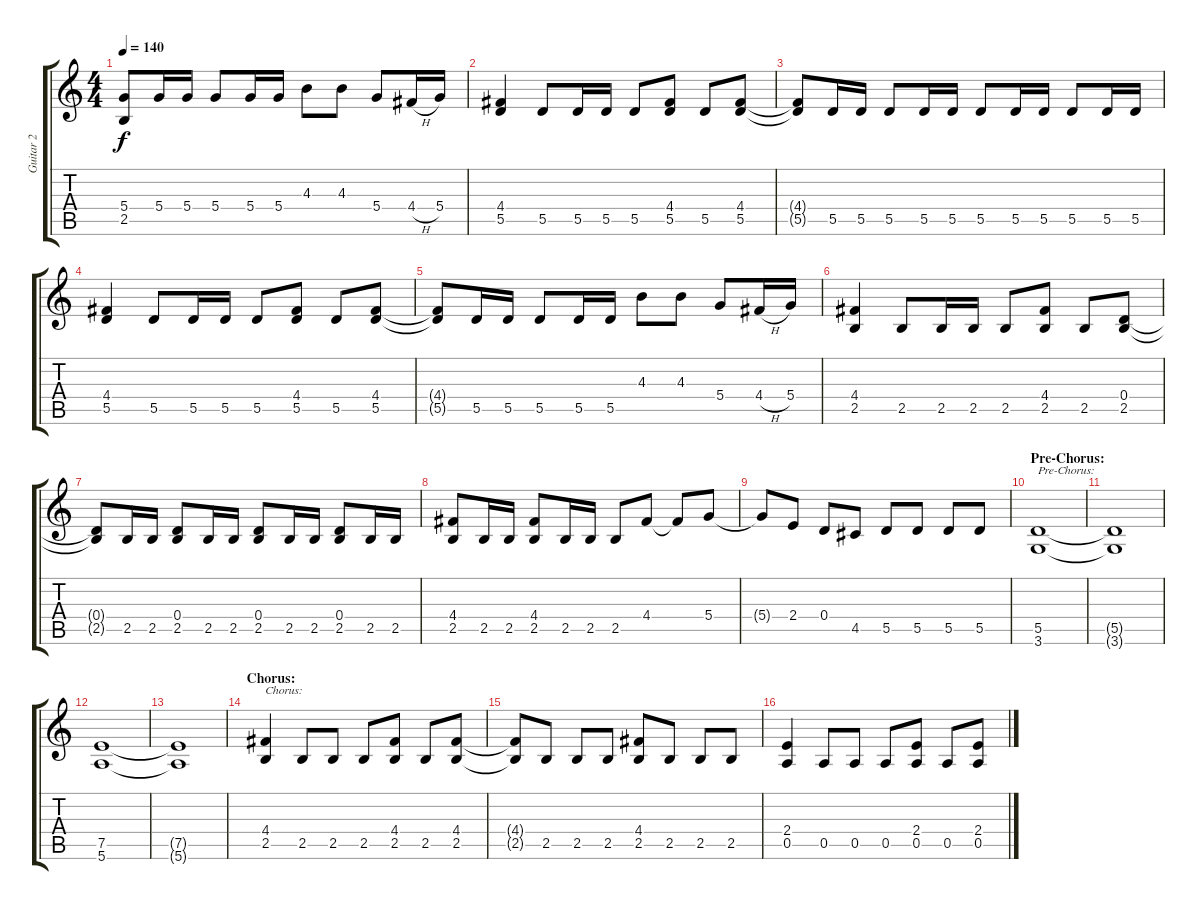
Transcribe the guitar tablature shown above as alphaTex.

\track ("Guitar 2" "Guitar 2") {instrument distortionguitar}
\staff {score tabs}
\tuning (E4 B3 G3 D3 A2 E2) {hide}
\ts (4 4)
\tempo 140
\clef g2
\ks c
(5.4{t} 2.5{t}).8{dy f} 5.4.16 5.4.16 5.4.8 5.4.16 5.4.16 4.3.8 4.3.8 5.4.8 4.4{h}.16 5.4.16 |
(4.4 5.5).4 5.5.8 5.5.16 5.5.16 5.5.8 (4.4 5.5).8 5.5.8 (4.4 5.5).8 |
(4.4{t} 5.5{t}).8 5.5.16 5.5.16 5.5.8 5.5.16 5.5.16 5.5.8 5.5.16 5.5.16 5.5.8 5.5.16 5.5.16 |
(4.4 5.5).4 5.5.8 5.5.16 5.5.16 5.5.8 (4.4 5.5).8 5.5.8 (4.4 5.5).8 |
(4.4{t} 5.5{t}).8 5.5.16 5.5.16 5.5.8 5.5.16 5.5.16 4.3.8 4.3.8 5.4.8 4.4{h}.16 5.4.16 |
(4.4 2.5).4 2.5.8 2.5.16 2.5.16 2.5.8 (4.4 2.5).8 2.5.8 (0.4 2.5).8 |
(0.4{t} 2.5{t}).8 2.5.16 2.5.16 (0.4 2.5).8 2.5.16 2.5.16 (0.4 2.5).8 2.5.16 2.5.16 (0.4 2.5).8 2.5.16 2.5.16 |
(4.4 2.5).8 2.5.16 2.5.16 (4.4 2.5).8 2.5.16 2.5.16 2.5.8 4.4.8 4.4{t}.8 5.4.8 |
5.4{t}.8 2.4.8 0.4.8 4.5.8 5.5.8 5.5.8 5.5.8 5.5.8 |
\section ("" "Pre-Chorus:")
(5.5 3.6).1{txt "Pre-Chorus:"} |
(5.5{t} 3.6{t}).1 |
(7.5 5.6).1 |
(7.5{t} 5.6{t}).1 |
\section ("" "Chorus:")
(4.4 2.5).4{txt "Chorus:"} 2.5.8 2.5.8 2.5.8 (4.4 2.5).8 2.5.8 (4.4 2.5).8 |
(4.4{t} 2.5{t}).8 2.5.8 2.5.8 2.5.8 (4.4 2.5).8 2.5.8 2.5.8 2.5.8 |
(2.4 0.5).4 0.5.8 0.5.8 0.5.8 (2.4 0.5).8 0.5.8 (2.4 0.5).8
